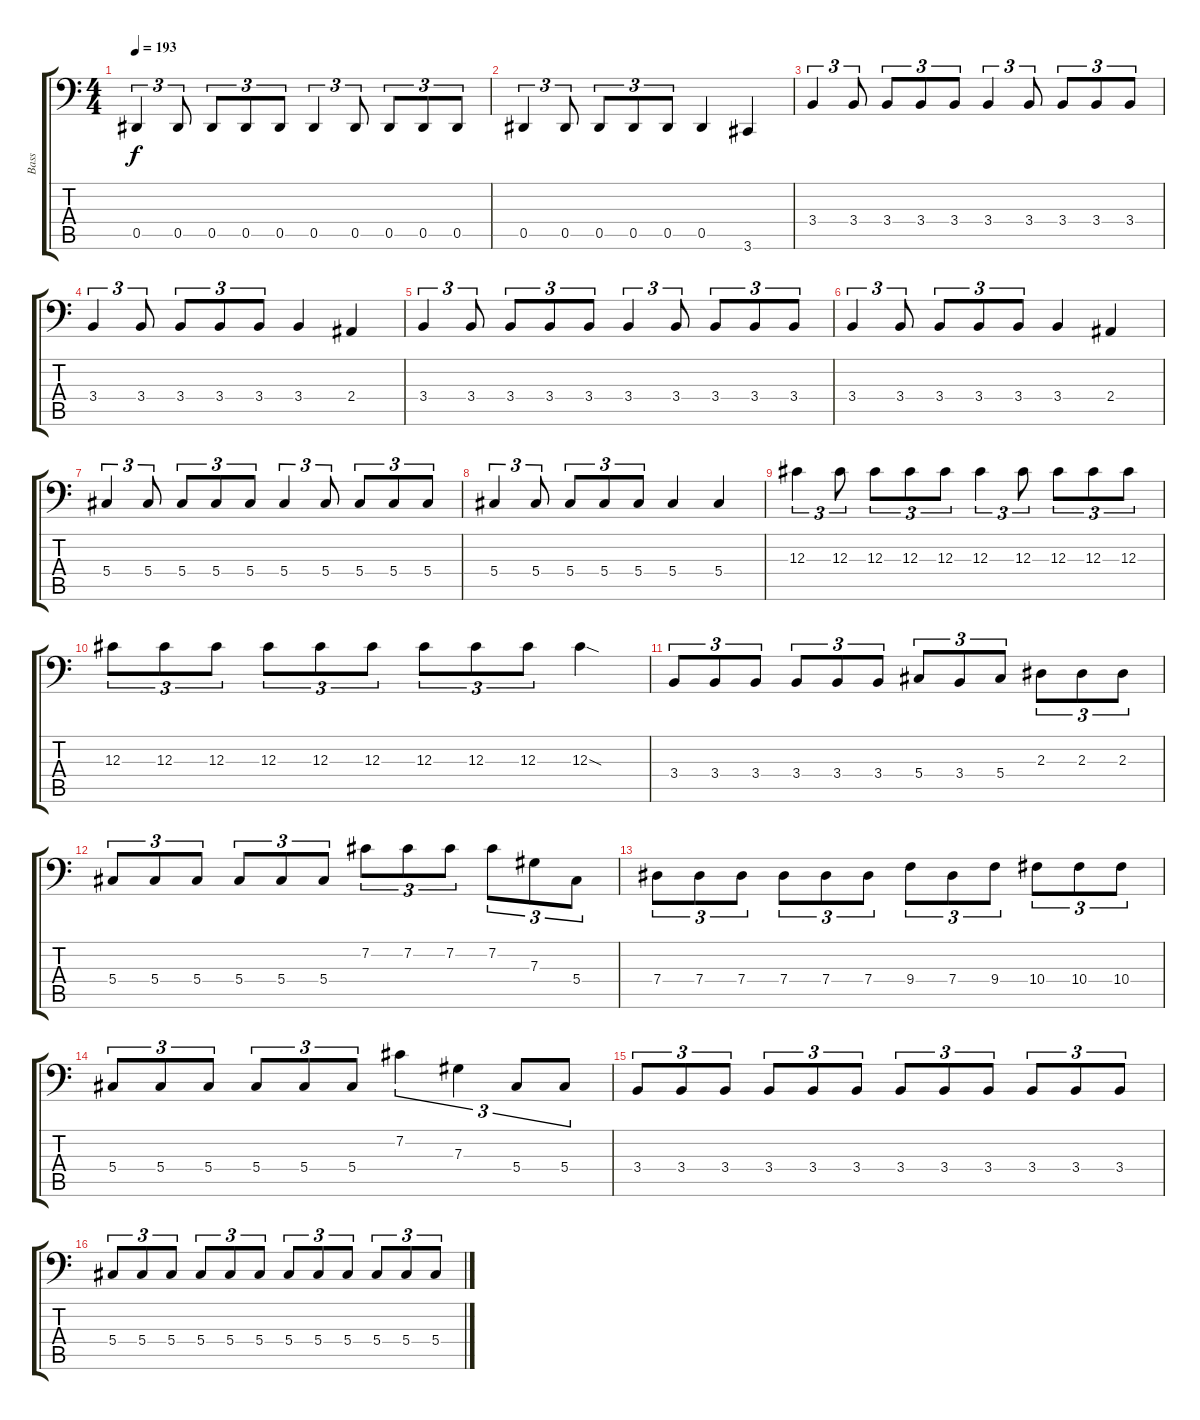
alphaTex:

\track ("Bass" "Bass") {instrument electricbassfinger}
\staff {score tabs}
\tuning (B2 Gb2 Db2 Ab1 Eb1 Bb0) {hide}
\ts (4 4)
\tempo 193
\clef f4
\ks c
0.5.4{tu (3 2) dy f} 0.5.8{tu (3 2)} 0.5.8{tu (3 2)} 0.5.8{tu (3 2)} 0.5.8{tu (3 2)} 0.5.4{tu (3 2)} 0.5.8{tu (3 2)} 0.5.8{tu (3 2)} 0.5.8{tu (3 2)} 0.5.8{tu (3 2)} |
0.5.4{tu (3 2)} 0.5.8{tu (3 2)} 0.5.8{tu (3 2)} 0.5.8{tu (3 2)} 0.5.8{tu (3 2)} 0.5.4 3.6.4 |
3.4.4{tu (3 2)} 3.4.8{tu (3 2)} 3.4.8{tu (3 2)} 3.4.8{tu (3 2)} 3.4.8{tu (3 2)} 3.4.4{tu (3 2)} 3.4.8{tu (3 2)} 3.4.8{tu (3 2)} 3.4.8{tu (3 2)} 3.4.8{tu (3 2)} |
3.4.4{tu (3 2)} 3.4.8{tu (3 2)} 3.4.8{tu (3 2)} 3.4.8{tu (3 2)} 3.4.8{tu (3 2)} 3.4.4 2.4.4 |
3.4.4{tu (3 2)} 3.4.8{tu (3 2)} 3.4.8{tu (3 2)} 3.4.8{tu (3 2)} 3.4.8{tu (3 2)} 3.4.4{tu (3 2)} 3.4.8{tu (3 2)} 3.4.8{tu (3 2)} 3.4.8{tu (3 2)} 3.4.8{tu (3 2)} |
3.4.4{tu (3 2)} 3.4.8{tu (3 2)} 3.4.8{tu (3 2)} 3.4.8{tu (3 2)} 3.4.8{tu (3 2)} 3.4.4 2.4.4 |
5.4.4{tu (3 2)} 5.4.8{tu (3 2)} 5.4.8{tu (3 2)} 5.4.8{tu (3 2)} 5.4.8{tu (3 2)} 5.4.4{tu (3 2)} 5.4.8{tu (3 2)} 5.4.8{tu (3 2)} 5.4.8{tu (3 2)} 5.4.8{tu (3 2)} |
5.4.4{tu (3 2)} 5.4.8{tu (3 2)} 5.4.8{tu (3 2)} 5.4.8{tu (3 2)} 5.4.8{tu (3 2)} 5.4.4 5.4.4 |
12.3.4{tu (3 2)} 12.3.8{tu (3 2)} 12.3.8{tu (3 2)} 12.3.8{tu (3 2)} 12.3.8{tu (3 2)} 12.3.4{tu (3 2)} 12.3.8{tu (3 2)} 12.3.8{tu (3 2)} 12.3.8{tu (3 2)} 12.3.8{tu (3 2)} |
12.3.8{tu (3 2)} 12.3.8{tu (3 2)} 12.3.8{tu (3 2)} 12.3.8{tu (3 2)} 12.3.8{tu (3 2)} 12.3.8{tu (3 2)} 12.3.8{tu (3 2)} 12.3.8{tu (3 2)} 12.3.8{tu (3 2)} 12.3{sod}.4 |
3.4.8{tu (3 2)} 3.4.8{tu (3 2)} 3.4.8{tu (3 2)} 3.4.8{tu (3 2)} 3.4.8{tu (3 2)} 3.4.8{tu (3 2)} 5.4.8{tu (3 2)} 3.4.8{tu (3 2)} 5.4.8{tu (3 2)} 2.3.8{tu (3 2)} 2.3.8{tu (3 2)} 2.3.8{tu (3 2)} |
5.4.8{tu (3 2)} 5.4.8{tu (3 2)} 5.4.8{tu (3 2)} 5.4.8{tu (3 2)} 5.4.8{tu (3 2)} 5.4.8{tu (3 2)} 7.2.8{tu (3 2)} 7.2.8{tu (3 2)} 7.2.8{tu (3 2)} 7.2.8{tu (3 2)} 7.3.8{tu (3 2)} 5.4.8{tu (3 2)} |
7.4.8{tu (3 2)} 7.4.8{tu (3 2)} 7.4.8{tu (3 2)} 7.4.8{tu (3 2)} 7.4.8{tu (3 2)} 7.4.8{tu (3 2)} 9.4.8{tu (3 2)} 7.4.8{tu (3 2)} 9.4.8{tu (3 2)} 10.4.8{tu (3 2)} 10.4.8{tu (3 2)} 10.4.8{tu (3 2)} |
5.4.8{tu (3 2)} 5.4.8{tu (3 2)} 5.4.8{tu (3 2)} 5.4.8{tu (3 2)} 5.4.8{tu (3 2)} 5.4.8{tu (3 2)} 7.2.4{tu (3 2)} 7.3.4{tu (3 2)} 5.4.8{tu (3 2)} 5.4.8{tu (3 2)} |
3.4.8{tu (3 2)} 3.4.8{tu (3 2)} 3.4.8{tu (3 2)} 3.4.8{tu (3 2)} 3.4.8{tu (3 2)} 3.4.8{tu (3 2)} 3.4.8{tu (3 2)} 3.4.8{tu (3 2)} 3.4.8{tu (3 2)} 3.4.8{tu (3 2)} 3.4.8{tu (3 2)} 3.4.8{tu (3 2)} |
5.4.8{tu (3 2)} 5.4.8{tu (3 2)} 5.4.8{tu (3 2)} 5.4.8{tu (3 2)} 5.4.8{tu (3 2)} 5.4.8{tu (3 2)} 5.4.8{tu (3 2)} 5.4.8{tu (3 2)} 5.4.8{tu (3 2)} 5.4.8{tu (3 2)} 5.4.8{tu (3 2)} 5.4.8{tu (3 2)}
